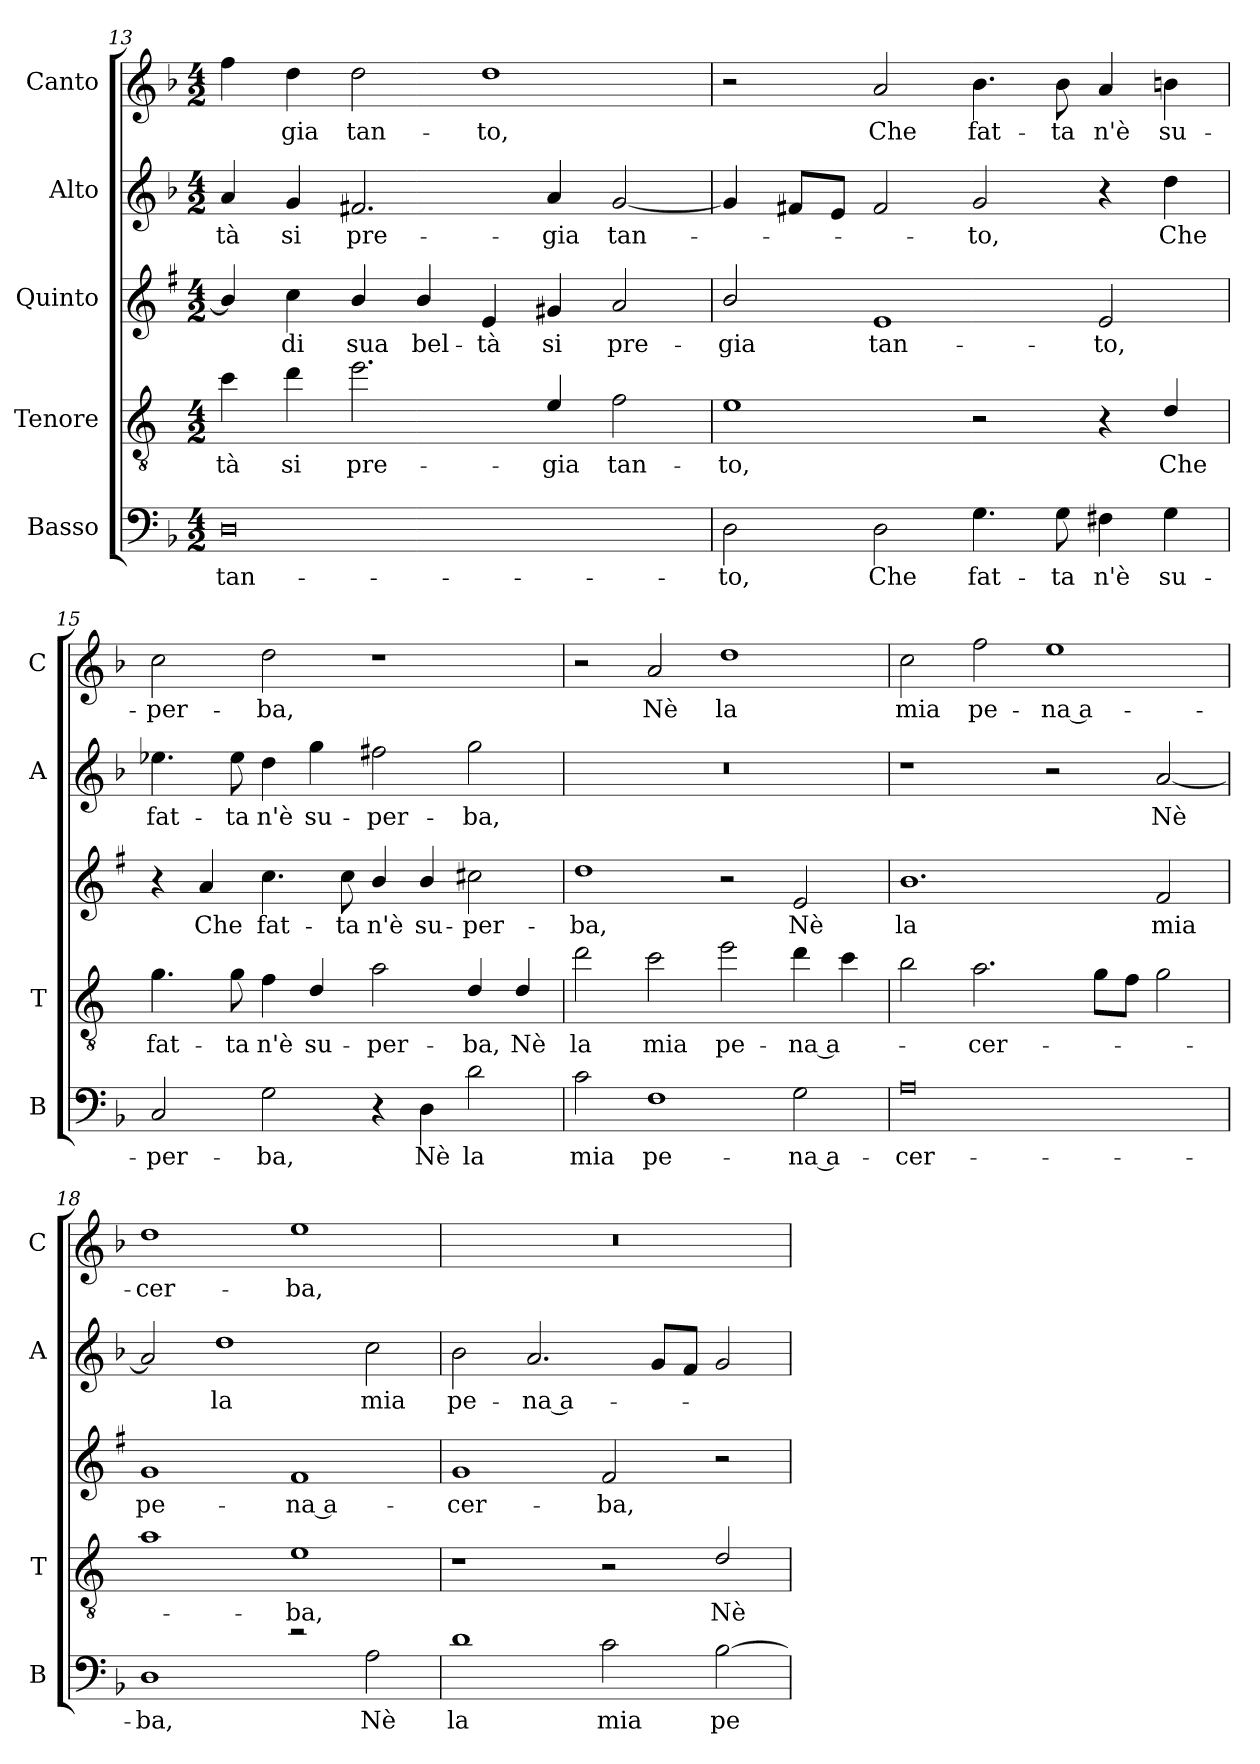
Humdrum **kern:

**kern	**text	**kern	**text	**kern	**text	**kern	**text	**kern	**text
*part5	*part5	*part4	*part4	*part3	*part3	*part2	*part2	*part1	*part1
*staff5	*staff5	*staff4	*staff4	*staff3	*staff3	*staff2	*staff2	*staff1	*staff1
*I"Basso	*	*I"Tenore	*	*I"Quinto	*	*I"Alto	*	*I"Canto	*
*I'B	*	*I'T	*	*	*	*I'A	*	*I'C	*
!!LO:LB:g=z
*clefF4	*	*clefGv2	*	*clefG2	*	*clefG2	*	*clefG2	*
*	*	*ITrd4c7	*	*ITrd1c2	*	*	*	*	*
*k[b-]	*	*k[b-]	*	*k[b-]	*	*k[b-]	*	*k[b-]	*
*F:	*	*F:	*	*F:	*	*F:	*	*F:	*
*M4/2	*	*M4/2	*	*M4/2	*	*M4/2	*	*M4/2	*
=13	=13	=13	=13	=13	=13	=13	=13	=13	=13
!	!LO:LY:b	!	!LO:LY:b	!	!	!	!LO:LY:b	!	!
0D	tan-	4f\	-tà	4a/]	.	4a/	-tà	4ff\	.
!	!	!	!LO:LY:b	!	!LO:LY:b	!	!LO:LY:b	!	!LO:LY:b
.	.	4g\	si	4b-\	di	4g/	si	4dd\	-gia
!	!	!	!LO:LY:b	!	!LO:LY:b	!	!LO:LY:b	!	!LO:LY:b
.	.	2.a\	pre-	4a/	sua	2.f#X/	pre-	2dd\	tan-
!	!	!	!	!	!LO:LY:b	!	!	!	!
.	.	.	.	4a/	bel-	.	.	.	.
!	!	!	!	!	!LO:LY:b	!	!	!	!LO:LY:b
.	.	.	.	4d/	-tà	.	.	1dd	-to,
!	!	!	!LO:LY:b	!	!LO:LY:b	!	!LO:LY:b	!	!
.	.	4A/	-gia	4f#X/	si	4a/	-gia	.	.
!	!	!	!LO:LY:b	!	!LO:LY:b	!	!LO:LY:b	!	!
.	.	2B-\	tan-	2g/	pre-	[2g/	tan-	.	.
=14	=14	=14	=14	=14	=14	=14	=14	=14	=14
!	!LO:LY:b	!	!LO:LY:b	!	!LO:LY:b	!	!	!	!
2D\	-to,	1A	-to,	2a/	-gia	4g/]	.	2r	.
.	.	.	.	.	.	8f#X/L	.	.	.
.	.	.	.	.	.	8e/J	.	.	.
!	!LO:LY:b	!	!	!	!LO:LY:b	!	!	!	!LO:LY:b
2D\	Che	.	.	1d	tan-	2f#/	.	2a/	Che
!	!LO:LY:b	!	!	!	!	!	!LO:LY:b	!	!LO:LY:b
4.G\	fat-	2r	.	.	.	2g/	-to,	4.b-\	fat-
!	!LO:LY:b	!	!	!	!	!	!	!	!LO:LY:b
8G\	-ta	.	.	.	.	.	.	8b-\	-ta
!	!LO:LY:b	!	!	!	!LO:LY:b	!	!	!	!LO:LY:b
4F#X\	n'è	4r	.	2d/	-to,	4r	.	4a/	n'è
!	!LO:LY:b	!	!LO:LY:b	!	!	!	!LO:LY:b	!	!LO:LY:b
4G\	su-	4G/	Che	.	.	4dd\	Che	4bn\	su-
=15	=15	=15	=15	=15	=15	=15	=15	=15	=15
!	!LO:LY:b	!	!LO:LY:b	!	!	!	!LO:LY:b	!	!LO:LY:b
2C/	-per-	4.c\	fat-	4r	.	4.ee-X\	fat-	2cc\	-per-
!	!	!	!	!	!LO:LY:b	!	!	!	!
.	.	.	.	4g/	Che	.	.	.	.
!	!	!	!LO:LY:b	!	!	!	!LO:LY:b	!	!
.	.	8c\	-ta	.	.	8ee-\	-ta	.	.
!	!LO:LY:b	!	!LO:LY:b	!	!LO:LY:b	!	!LO:LY:b	!	!LO:LY:b
2G\	-ba,	4B-\	n'è	4.b-\	fat-	4dd\	n'è	2dd\	-ba,
!	!	!	!LO:LY:b	!	!	!	!LO:LY:b	!	!
.	.	4G/	su-	.	.	4gg\	su-	.	.
!	!	!	!	!	!LO:LY:b	!	!	!	!
.	.	.	.	8b-\	-ta	.	.	.	.
!	!	!	!LO:LY:b	!	!LO:LY:b	!	!LO:LY:b	!	!
4r	.	2d\	-per-	4a/	n'è	2ff#X\	-per-	1r	.
!	!LO:LY:b	!	!	!	!LO:LY:b	!	!	!	!
4D\	Nè	.	.	4a/	su-	.	.	.	.
!	!LO:LY:b	!	!LO:LY:b	!	!LO:LY:b	!	!LO:LY:b	!	!
2d\	la	4G/	-ba,	2bn\	-per-	2gg\	-ba,	.	.
!	!	!	!LO:LY:b	!	!	!	!	!	!
.	.	4G/	Nè	.	.	.	.	.	.
!!LO:PB:g=z
=16	=16	=16	=16	=16	=16	=16	=16	=16	=16
!	!LO:LY:b	!	!LO:LY:b	!	!LO:LY:b	!	!	!	!
2c\	mia	2g\	la	1cc	-ba,	0r	.	2r	.
!	!LO:LY:b	!	!LO:LY:b	!	!	!	!	!	!LO:LY:b
1F	pe-	2f\	mia	.	.	.	.	2a/	Nè
!	!	!	!LO:LY:b	!	!	!	!	!	!LO:LY:b
.	.	2a\	pe-	2r	.	.	.	1dd	la
!	!LO:LY:b	!	!LO:LY:b	!	!LO:LY:b	!	!	!	!
2G\	-na a-	4g\	-na a-	2d/	Nè	.	.	.	.
.	.	4f\	.	.	.	.	.	.	.
=17	=17	=17	=17	=17	=17	=17	=17	=17	=17
!	!LO:LY:b	!	!	!	!LO:LY:b	!	!	!	!LO:LY:b
0A	-cer-	2e\	.	1.a	la	1r	.	2cc\	mia
!	!	!	!LO:LY:b	!	!	!	!	!	!LO:LY:b
.	.	2.d\	-cer-	.	.	.	.	2ff\	pe-
!	!	!	!	!	!	!	!	!	!LO:LY:b
.	.	.	.	.	.	2r	.	1ee	-na a-
.	.	8c\L	.	.	.	.	.	.	.
.	.	8B-\J	.	.	.	.	.	.	.
!	!	!	!	!	!LO:LY:b	!	!LO:LY:b	!	!
.	.	2c\	.	2e/	mia	[2a/	Nè	.	.
=18	=18	=18	=18	=18	=18	=18	=18	=18	=18
!	!LO:LY:b	!	!	!	!LO:LY:b	!	!	!	!LO:LY:b
1D	-ba,	1d	.	1f	pe-	2a/]	.	1dd	-cer-
!	!	!	!	!	!	!	!LO:LY:b	!	!
.	.	.	.	.	.	1dd	la	.	.
!	!	!	!LO:LY:b	!	!LO:LY:b	!	!	!	!LO:LY:b
2rf	.	1A	-ba,	1e	-na a-	.	.	1ee	-ba,
!	!LO:LY:b	!	!	!	!	!	!LO:LY:b	!	!
2A\	Nè	.	.	.	.	2cc\	mia	.	.
=19	=19	=19	=19	=19	=19	=19	=19	=19	=19
!	!LO:LY:b	!	!	!	!LO:LY:b	!	!LO:LY:b	!	!
1d	la	1r	.	1f	-cer-	2b-\	pe-	0r	.
!	!	!	!	!	!	!	!LO:LY:b	!	!
.	.	.	.	.	.	2.a/	-na a-	.	.
!	!LO:LY:b	!	!	!	!LO:LY:b	!	!	!	!
2c\	mia	2r	.	2e/	-ba,	.	.	.	.
.	.	.	.	.	.	8g/L	.	.	.
.	.	.	.	.	.	8f/J	.	.	.
!	!LO:LY:b	!	!LO:LY:b	!	!	!	!	!	!
[2B-\	pe-	2G/	Nè	2r	.	2g/	.	.	.
=	=	=	=	=	=	=	=	=	=
*-	*-	*-	*-	*-	*-	*-	*-	*-	*-
